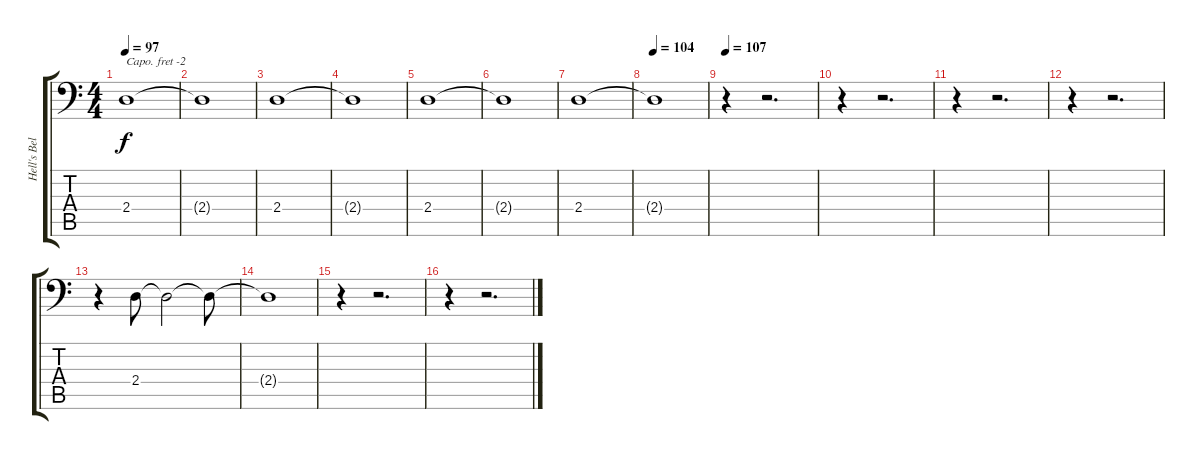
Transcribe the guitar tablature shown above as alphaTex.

\track ("Hell's Bell" "Hell's Bel") {instrument tubularbells}
\staff {score tabs}
\capo -2
\tuning (E4 B3 G3 D3 C-1 C-1) {hide}
\ts (4 4)
\tempo 97
\clef f4
\ks c
2.4.1{dy f} |
2.4{t}.1 |
2.4.1 |
2.4{t}.1 |
2.4.1 |
2.4{t}.1 |
2.4.1 |
\tempo 104
2.4{t}.1 |
\tempo 107
r.4 r.2{d} |
r.4 r.2{d} |
r.4 r.2{d} |
r.4 r.2{d} |
r.4 2.4.8 2.4{t}.2 2.4{t}.8 |
2.4{t}.1 |
r.4 r.2{d} |
r.4 r.2{d}
